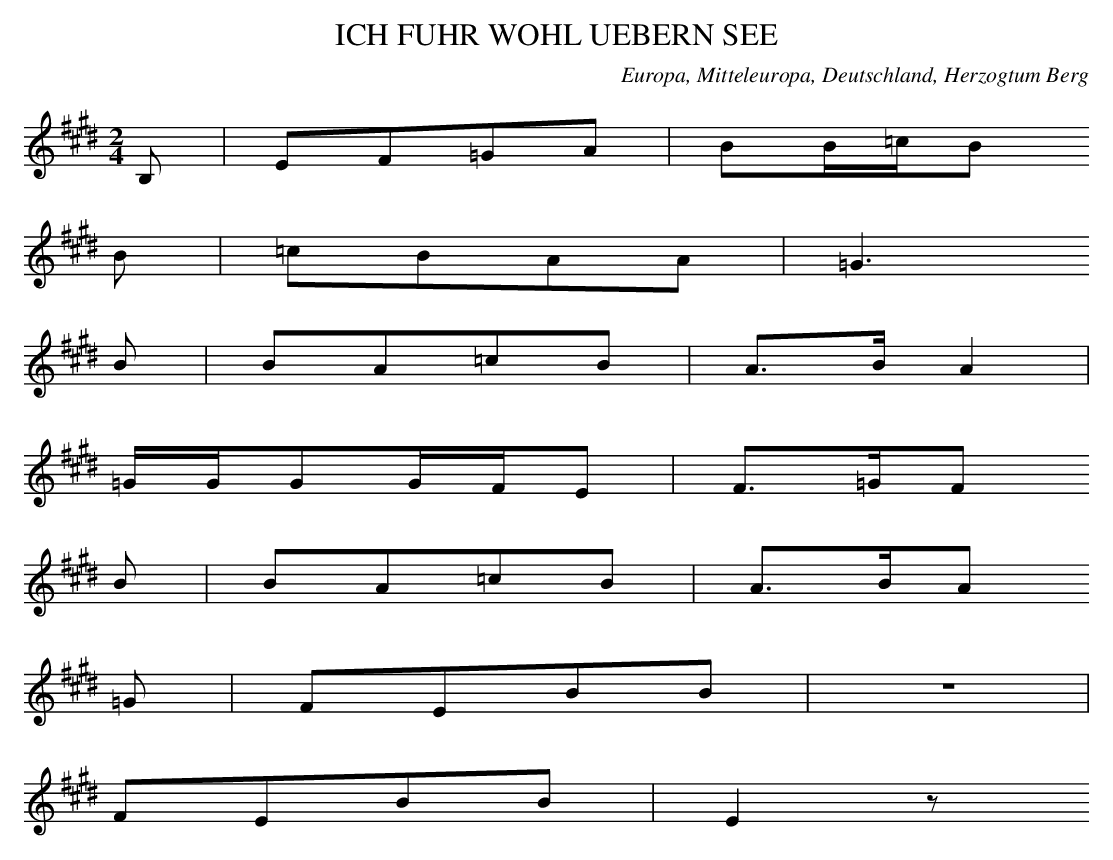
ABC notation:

X:1
T: ICH FUHR WOHL UEBERN SEE
O: Europa, Mitteleuropa, Deutschland, Herzogtum Berg
M: 2/4
L: 1/16
K: E
B,2 | E2F2=G2A2 | B2B=cB2
B2 | =c2B2A2A2 | =G6
B2 | B2A2=c2B2 | A3BA4 |
=GGG2GFE2 | F3=GF2
B2 | B2A2=c2B2 | A3BA2
=G2 | F2E2B2B2 | z8 |
F2E2B2B2 | E4z2
